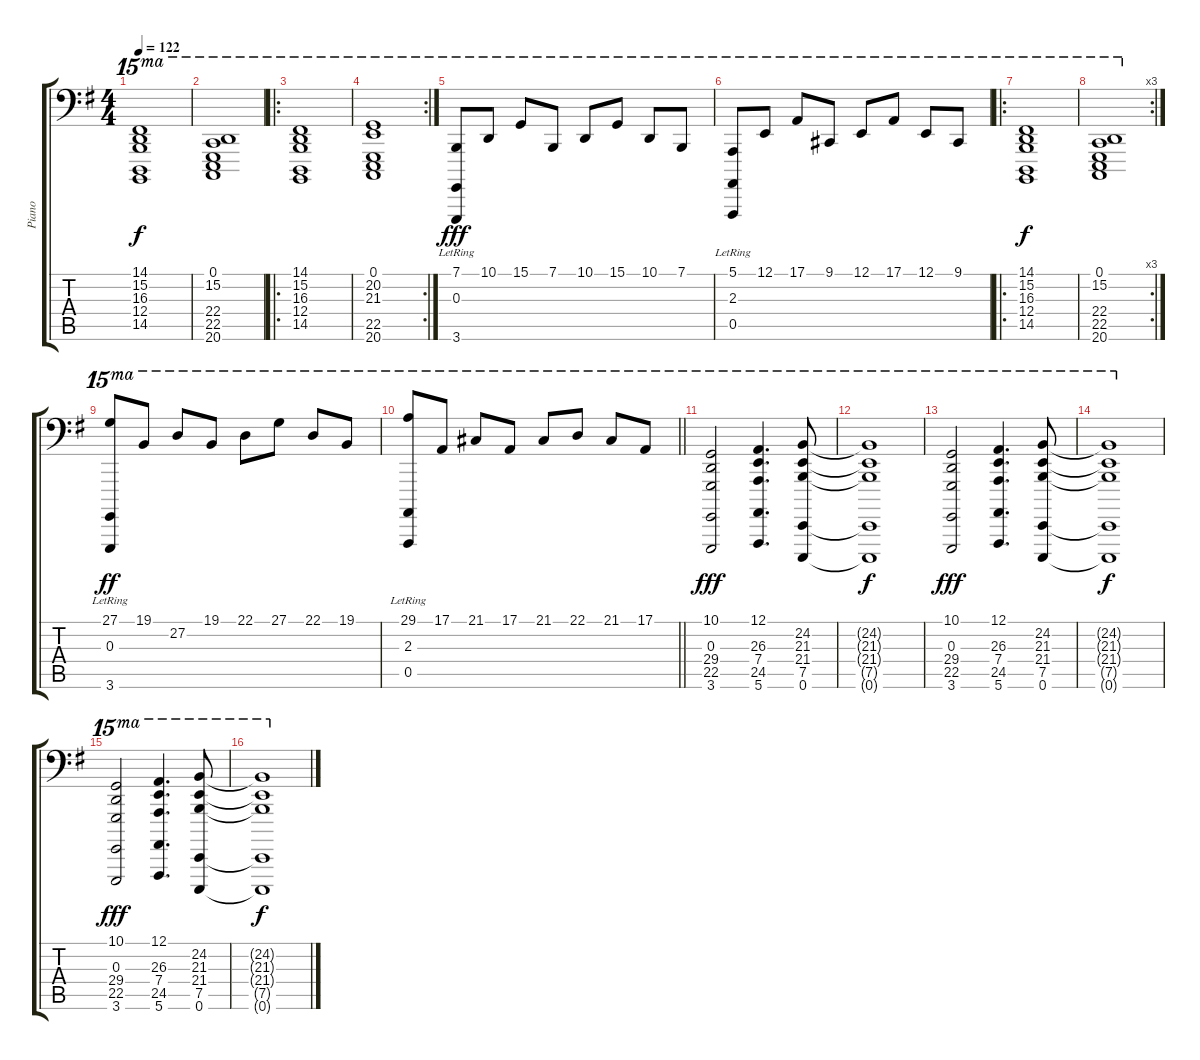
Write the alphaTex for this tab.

\track ("Piano" "Piano") {instrument acousticgrandpiano}
\staff {score tabs}
\tuning (E3 B2 G2 D2 A1 E1) {hide}
\ts (4 4)
\tempo 122
\clef f4
\ks g
(14.1 15.2 16.3 12.4 14.5).1{ot 15ma dy f} |
(0.1 15.2 22.4 22.5 20.6).1{ot 15ma} |
\ro
(14.1 15.2 16.3 12.4 14.5).1{ot 15ma} |
\rc 2
(0.1 20.2 21.3 22.5 20.6).1{ot 15ma} |
(7.1 0.3{lr} 3.6{lr}).8{ot 15ma dy fff} 10.1.8{ot 15ma} 15.1.8{ot 15ma} 7.1.8{ot 15ma} 10.1.8{ot 15ma} 15.1.8{ot 15ma} 10.1.8{ot 15ma} 7.1.8{ot 15ma} |
(5.1 2.3{lr} 0.5{lr}).8{ot 15ma} 12.1.8{ot 15ma} 17.1.8{ot 15ma} 9.1.8{ot 15ma} 12.1.8{ot 15ma} 17.1.8{ot 15ma} 12.1.8{ot 15ma} 9.1.8{ot 15ma} |
\ro
(14.1 15.2 16.3 12.4 14.5).1{ot 15ma dy f} |
\rc 3
(0.1 15.2 22.4 22.5 20.6).1{ot 15ma} |
(27.1 0.3{lr} 3.6{lr}).8{ot 15ma dy ff} 19.1.8{ot 15ma} 27.2.8{ot 15ma} 19.1.8{ot 15ma} 22.1.8{ot 15ma} 27.1.8{ot 15ma} 22.1.8{ot 15ma} 19.1.8{ot 15ma} |
\barLineRight lightlight
(29.1 2.3{lr} 0.5{lr}).8{ot 15ma} 17.1.8{ot 15ma} 21.1.8{ot 15ma} 17.1.8{ot 15ma} 21.1.8{ot 15ma} 22.1.8{ot 15ma} 21.1.8{ot 15ma} 17.1.8{ot 15ma} |
(10.1 0.3 29.4 22.5 3.6).2{ot 15ma dy fff} (12.1 26.3 7.4 24.5 5.6).4{d ot 15ma} (24.2 21.3 21.4 7.5 0.6).8{ot 15ma} |
(24.2{t} 21.3{t} 21.4{t} 7.5{t} 0.6{t}).1{ot 15ma dy f} |
(10.1 0.3 29.4 22.5 3.6).2{ot 15ma dy fff} (12.1 26.3 7.4 24.5 5.6).4{d ot 15ma} (24.2 21.3 21.4 7.5 0.6).8{ot 15ma} |
(24.2{t} 21.3{t} 21.4{t} 7.5{t} 0.6{t}).1{ot 15ma dy f} |
(10.1 0.3 29.4 22.5 3.6).2{ot 15ma dy fff} (12.1 26.3 7.4 24.5 5.6).4{d ot 15ma} (24.2 21.3 21.4 7.5 0.6).8{ot 15ma} |
(24.2{t} 21.3{t} 21.4{t} 7.5{t} 0.6{t}).1{ot 15ma dy f}
